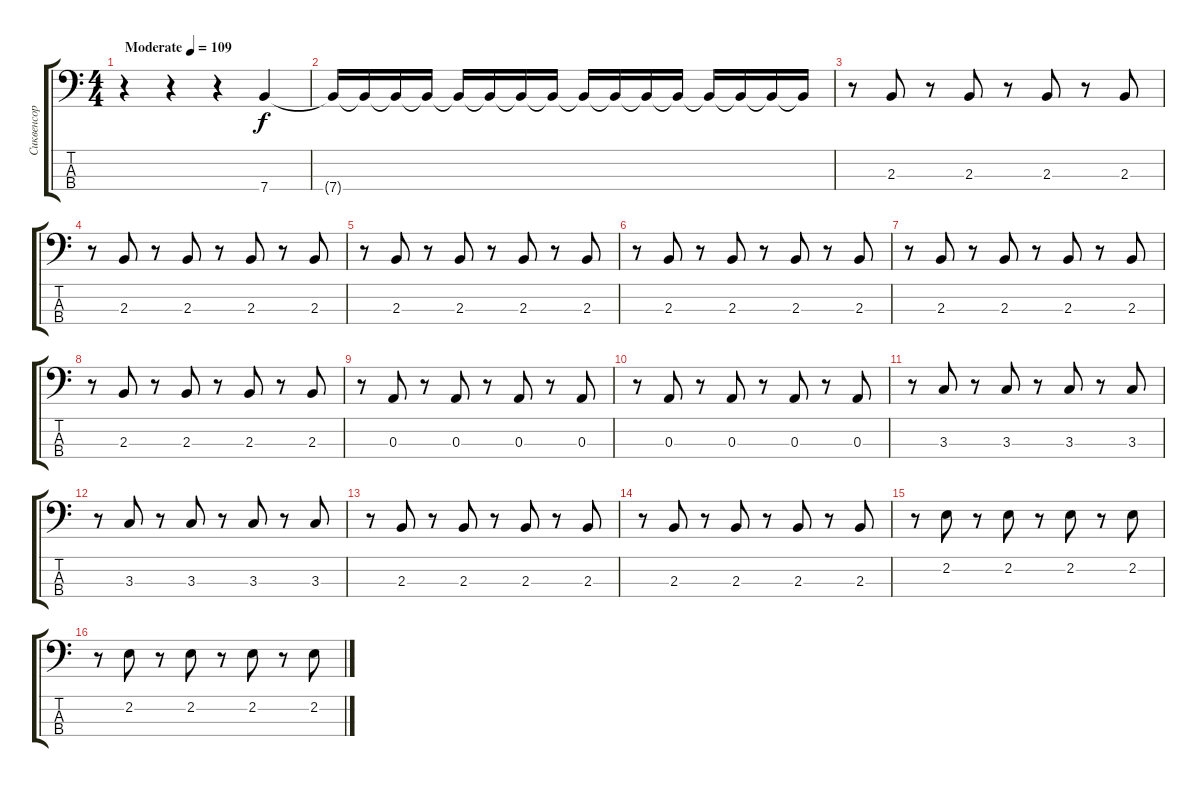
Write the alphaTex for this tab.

\track ("Сиквенсор" "Сиквенсор") {instrument synthbass1}
\staff {score tabs}
\tuning (G2 D2 A1 E1) {hide}
\ts (4 4)
\tempo (109 "Moderate")
\clef f4
\ks c
r.4{dy f instrument synthbass1} r.4 r.4 7.4.4{instrument fx1rain} |
7.4{t}.16 7.4{t}.16 7.4{t}.16 7.4{t}.16 7.4{t}.16 7.4{t}.16 7.4{t}.16 7.4{t}.16 7.4{t}.16 7.4{t}.16 7.4{t}.16 7.4{t}.16 7.4{t}.16 7.4{t}.16 7.4{t}.16 7.4{t}.16 |
r.8 2.3.8{instrument synthbass1} r.8 2.3.8 r.8 2.3.8 r.8 2.3.8 |
r.8 2.3.8 r.8 2.3.8 r.8 2.3.8 r.8 2.3.8 |
r.8 2.3.8 r.8 2.3.8 r.8 2.3.8 r.8 2.3.8 |
r.8 2.3.8 r.8 2.3.8 r.8 2.3.8 r.8 2.3.8 |
r.8 2.3.8 r.8 2.3.8 r.8 2.3.8 r.8 2.3.8 |
r.8 2.3.8 r.8 2.3.8 r.8 2.3.8 r.8 2.3.8 |
r.8 0.3.8 r.8 0.3.8 r.8 0.3.8 r.8 0.3.8 |
r.8 0.3.8 r.8 0.3.8 r.8 0.3.8 r.8 0.3.8 |
r.8 3.3.8 r.8 3.3.8 r.8 3.3.8 r.8 3.3.8 |
r.8 3.3.8 r.8 3.3.8 r.8 3.3.8 r.8 3.3.8 |
r.8 2.3.8 r.8 2.3.8 r.8 2.3.8 r.8 2.3.8 |
r.8 2.3.8 r.8 2.3.8 r.8 2.3.8 r.8 2.3.8 |
r.8 2.2.8 r.8 2.2.8 r.8 2.2.8 r.8 2.2.8 |
r.8 2.2.8 r.8 2.2.8 r.8 2.2.8 r.8 2.2.8
